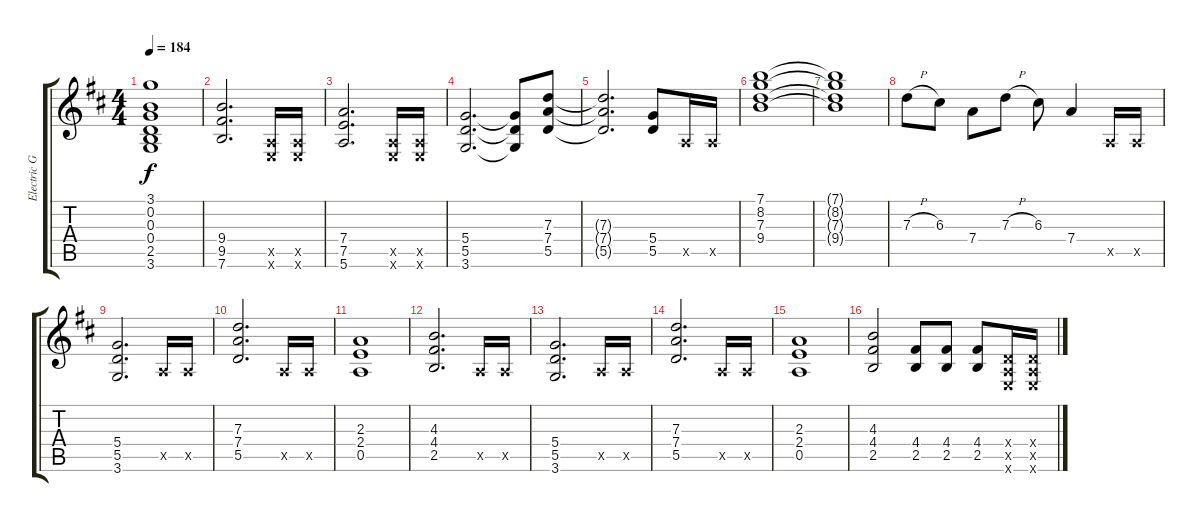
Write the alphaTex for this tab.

\track ("Electric Guitar" "Electric G") {instrument overdrivenguitar}
\staff {score tabs}
\tuning (E4 B3 G3 D3 A2 E2) {hide}
\ts (4 4)
\tempo 184
\clef g2
\ks d
(3.1{t} 0.2{t} 0.3{t} 0.4{t} 2.5{t} 3.6{t}).1{dy f} |
(9.4 9.5 7.6).2{d} (0.5{x} 0.6{x}).16 (0.5{x} 0.6{x}).16 |
(7.4 7.5 5.6).2{d} (0.5{x} 0.6{x}).16 (0.5{x} 0.6{x}).16 |
(5.4 5.5 3.6).2{d} (5.4{t} 5.5{t} 3.6{t}).8 (7.3 7.4 5.5).8 |
(7.3{t} 7.4{t} 5.5{t}).2{d} (5.4 5.5).8 0.5{x}.16 0.5{x}.16 |
(7.1 8.2 7.3 9.4).1 |
(7.1{t} 8.2{t} 7.3{t} 9.4{t}).1 |
7.3{h}.8 6.3.8 7.4.8 7.3{h}.8 6.3.8 7.4.4 0.5{x}.16 0.5{x}.16 |
(5.4 5.5 3.6).2{d} 0.5{x}.16 0.5{x}.16 |
(7.3 7.4 5.5).2{d} 0.5{x}.16 0.5{x}.16 |
(2.3 2.4 0.5).1 |
(4.3 4.4 2.5).2{d} 0.5{x}.16 0.5{x}.16 |
(5.4 5.5 3.6).2{d} 0.5{x}.16 0.5{x}.16 |
(7.3 7.4 5.5).2{d} 0.5{x}.16 0.5{x}.16 |
(2.3 2.4 0.5).1 |
(4.3 4.4 2.5).2 (4.4 2.5).8 (4.4 2.5).8 (4.4 2.5).8 (0.4{x} 0.5{x} 0.6{x}).16 (0.4{x} 0.5{x} 0.6{x}).16
